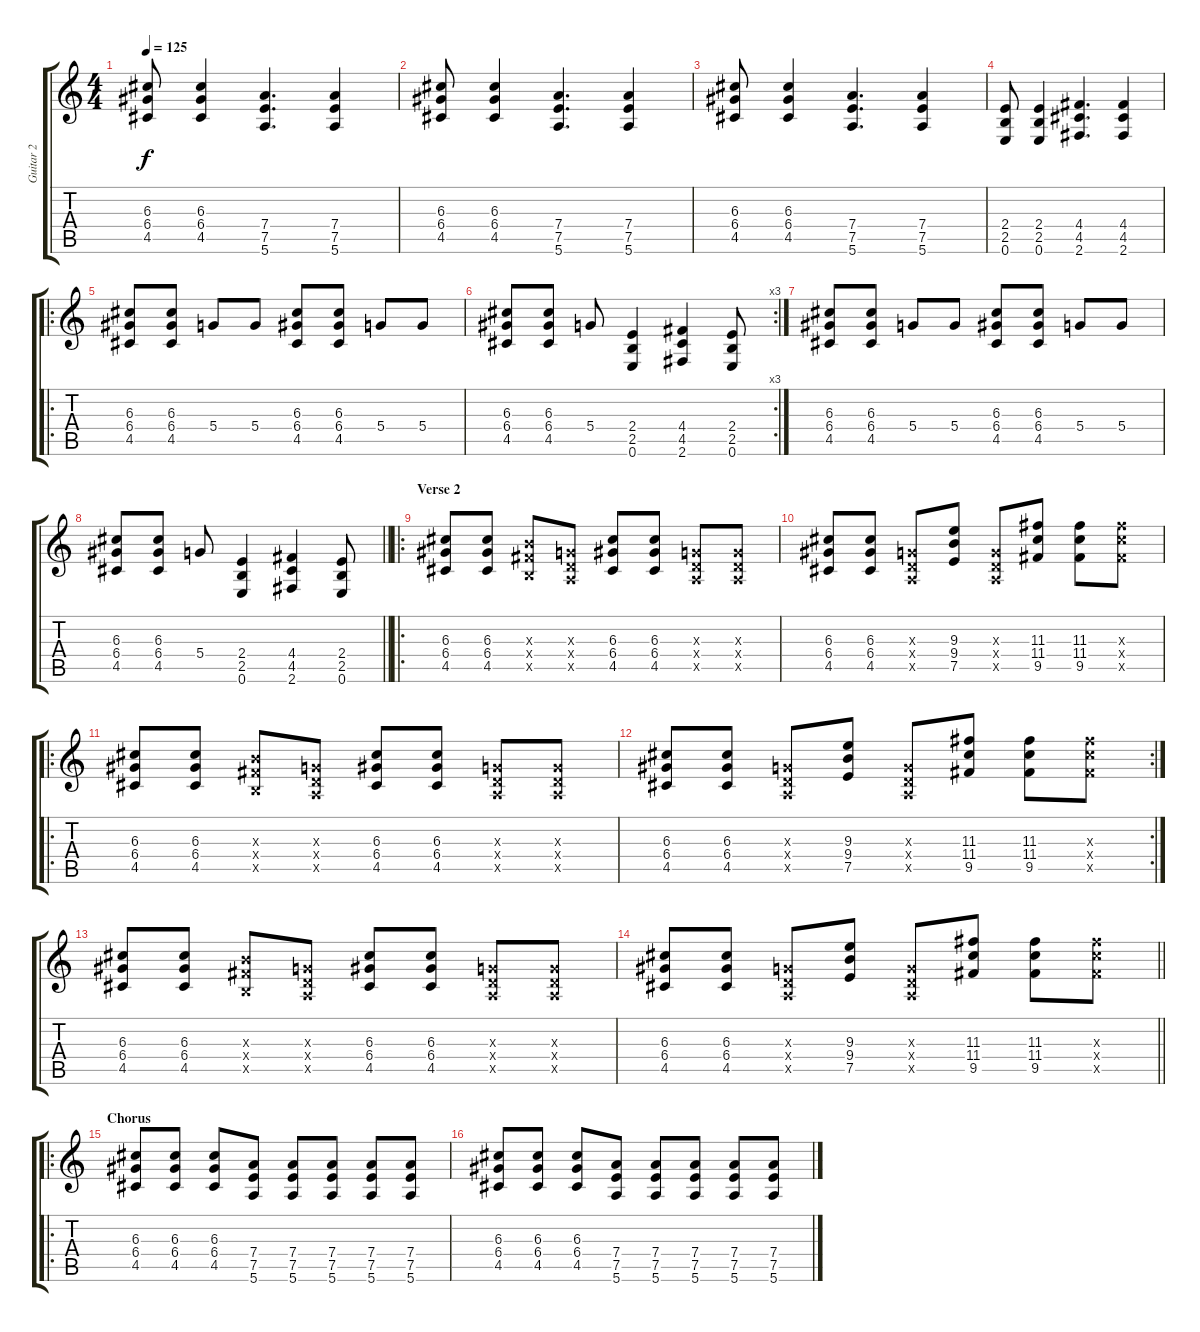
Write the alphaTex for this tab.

\track ("Guitar 2" "Guitar 2") {instrument distortionguitar}
\staff {score tabs}
\tuning (E4 B3 G3 D3 A2 E2) {hide}
\ts (4 4)
\tempo 125
\clef g2
\ks c
(6.3 6.4 4.5).8{dy f} (6.3 6.4 4.5).4 (7.4 7.5 5.6).4{d} (7.4 7.5 5.6).4 |
(6.3 6.4 4.5).8 (6.3 6.4 4.5).4 (7.4 7.5 5.6).4{d} (7.4 7.5 5.6).4 |
(6.3 6.4 4.5).8 (6.3 6.4 4.5).4 (7.4 7.5 5.6).4{d} (7.4 7.5 5.6).4 |
(2.4 2.5 0.6).8 (2.4 2.5 0.6).4 (4.4 4.5 2.6).4{d} (4.4 4.5 2.6).4 |
\ro
(6.3 6.4 4.5).8 (6.3 6.4 4.5).8 5.4.8 5.4.8 (6.3 6.4 4.5).8 (6.3 6.4 4.5).8 5.4.8 5.4.8 |
\rc 3
(6.3 6.4 4.5).8 (6.3 6.4 4.5).8 5.4.8 (2.4 2.5 0.6).4 (4.4 4.5 2.6).4 (2.4 2.5 0.6).8 |
(6.3 6.4 4.5).8 (6.3 6.4 4.5).8 5.4.8 5.4.8 (6.3 6.4 4.5).8 (6.3 6.4 4.5).8 5.4.8 5.4.8 |
\barLineRight lightlight
(6.3 6.4 4.5).8 (6.3 6.4 4.5).8 5.4.8 (2.4 2.5 0.6).4 (4.4 4.5 2.6).4 (2.4 2.5 0.6).8 |
\ro
\section ("" "Verse 2")
(6.3 6.4 4.5).8 (6.3 6.4 4.5).8 (4.3{x} 4.4{x} 2.5{x}).8 (0.3{x} 0.4{x} 0.5{x}).8 (6.3 6.4 4.5).8 (6.3 6.4 4.5).8 (0.3{x} 0.4{x} 0.5{x}).8 (0.3{x} 0.4{x} 0.5{x}).8 |
(6.3 6.4 4.5).8 (6.3 6.4 4.5).8 (0.3{x} 0.4{x} 0.5{x}).8 (9.3 9.4 7.5).8 (0.3{x} 0.4{x} 0.5{x}).8 (11.3 11.4 9.5).8 (11.3 11.4 9.5).8 (11.3{x} 11.4{x} 9.5{x}).8 |
\ro
(6.3 6.4 4.5).8 (6.3 6.4 4.5).8 (4.3{x} 4.4{x} 2.5{x}).8 (0.3{x} 0.4{x} 0.5{x}).8 (6.3 6.4 4.5).8 (6.3 6.4 4.5).8 (0.3{x} 0.4{x} 0.5{x}).8 (0.3{x} 0.4{x} 0.5{x}).8 |
\rc 2
(6.3 6.4 4.5).8 (6.3 6.4 4.5).8 (0.3{x} 0.4{x} 0.5{x}).8 (9.3 9.4 7.5).8 (0.3{x} 0.4{x} 0.5{x}).8 (11.3 11.4 9.5).8 (11.3 11.4 9.5).8 (11.3{x} 11.4{x} 9.5{x}).8 |
(6.3 6.4 4.5).8 (6.3 6.4 4.5).8 (4.3{x} 4.4{x} 2.5{x}).8 (0.3{x} 0.4{x} 0.5{x}).8 (6.3 6.4 4.5).8 (6.3 6.4 4.5).8 (0.3{x} 0.4{x} 0.5{x}).8 (0.3{x} 0.4{x} 0.5{x}).8 |
\barLineRight lightlight
(6.3 6.4 4.5).8 (6.3 6.4 4.5).8 (0.3{x} 0.4{x} 0.5{x}).8 (9.3 9.4 7.5).8 (0.3{x} 0.4{x} 0.5{x}).8 (11.3 11.4 9.5).8 (11.3 11.4 9.5).8 (11.3{x} 11.4{x} 9.5{x}).8 |
\ro
\section ("" "Chorus")
(6.3 6.4 4.5).8 (6.3 6.4 4.5).8 (6.3 6.4 4.5).8 (7.4 7.5 5.6).8 (7.4 7.5 5.6).8 (7.4 7.5 5.6).8 (7.4 7.5 5.6).8 (7.4 7.5 5.6).8 |
(6.3 6.4 4.5).8 (6.3 6.4 4.5).8 (6.3 6.4 4.5).8 (7.4 7.5 5.6).8 (7.4 7.5 5.6).8 (7.4 7.5 5.6).8 (7.4 7.5 5.6).8 (7.4 7.5 5.6).8
